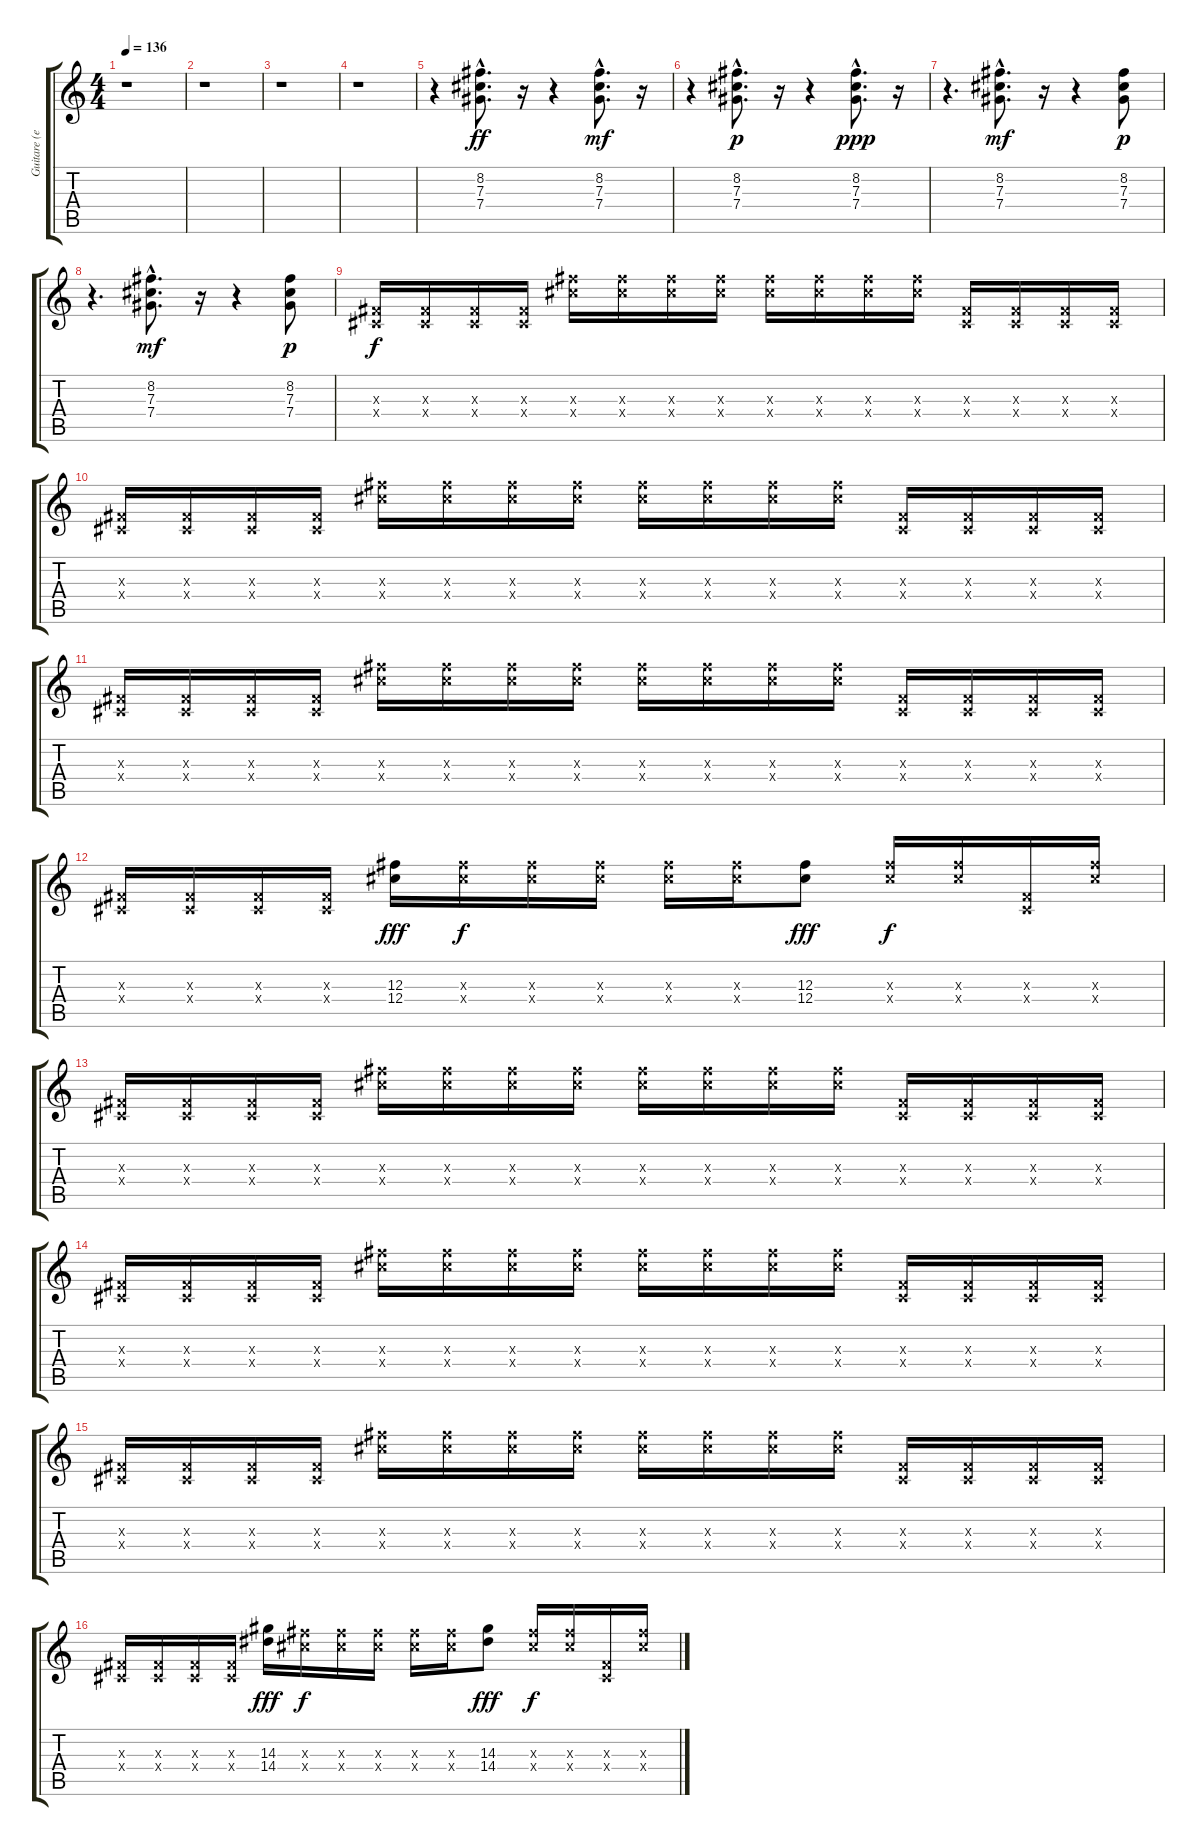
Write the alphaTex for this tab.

\track ("Guitare (echo)" "Guitare (e") {instrument overdrivenguitar}
\staff {score tabs}
\tuning (Eb4 Bb3 Gb3 Db3 Ab2 Eb2) {hide}
\ts (4 4)
\tempo 136
\clef g2
\ks c
r.1{dy ff} |
r.1 |
r.1 |
r.1 |
r.4 (8.2{hac} 7.3{hac} 7.4{hac}).8{d} r.16 r.4 (8.2{hac} 7.3{hac} 7.4{hac}).8{d dy mf} r.16 |
r.4 (8.2{hac} 7.3{hac} 7.4{hac}).8{d dy p} r.16 r.4 (8.2{hac} 7.3{hac} 7.4{hac}).8{d dy ppp} r.16 |
r.4{d} (8.2{hac} 7.3{hac} 7.4{hac}).8{d dy mf} r.16 r.4 (8.2 7.3 7.4).8{dy p} |
r.4{d} (8.2{hac} 7.3{hac} 7.4{hac}).8{d dy mf} r.16 r.4 (8.2 7.3 7.4).8{dy p} |
(0.3{x} 0.4{x}).16{dy f} (0.3{x} 0.4{x}).16 (0.3{x} 0.4{x}).16 (0.3{x} 0.4{x}).16 (12.3{x} 12.4{x}).16 (12.3{x} 12.4{x}).16 (12.3{x} 12.4{x}).16 (12.3{x} 12.4{x}).16 (12.3{x} 12.4{x}).16 (12.3{x} 12.4{x}).16 (12.3{x} 12.4{x}).16 (12.3{x} 12.4{x}).16 (0.3{x} 0.4{x}).16 (0.3{x} 0.4{x}).16 (0.3{x} 0.4{x}).16 (0.3{x} 0.4{x}).16 |
(0.3{x} 0.4{x}).16 (0.3{x} 0.4{x}).16 (0.3{x} 0.4{x}).16 (0.3{x} 0.4{x}).16 (12.3{x} 12.4{x}).16 (12.3{x} 12.4{x}).16 (12.3{x} 12.4{x}).16 (12.3{x} 12.4{x}).16 (12.3{x} 12.4{x}).16 (12.3{x} 12.4{x}).16 (12.3{x} 12.4{x}).16 (12.3{x} 12.4{x}).16 (0.3{x} 0.4{x}).16 (0.3{x} 0.4{x}).16 (0.3{x} 0.4{x}).16 (0.3{x} 0.4{x}).16 |
(0.3{x} 0.4{x}).16 (0.3{x} 0.4{x}).16 (0.3{x} 0.4{x}).16 (0.3{x} 0.4{x}).16 (12.3{x} 12.4{x}).16 (12.3{x} 12.4{x}).16 (12.3{x} 12.4{x}).16 (12.3{x} 12.4{x}).16 (12.3{x} 12.4{x}).16 (12.3{x} 12.4{x}).16 (12.3{x} 12.4{x}).16 (12.3{x} 12.4{x}).16 (0.3{x} 0.4{x}).16 (0.3{x} 0.4{x}).16 (0.3{x} 0.4{x}).16 (0.3{x} 0.4{x}).16 |
(0.3{x} 0.4{x}).16 (0.3{x} 0.4{x}).16 (0.3{x} 0.4{x}).16 (0.3{x} 0.4{x}).16 (12.3 12.4).16{dy fff} (12.3{x} 12.4{x}).16{dy f} (12.3{x} 12.4{x}).16 (12.3{x} 12.4{x}).16 (12.3{x} 12.4{x}).16 (12.3{x} 12.4{x}).16 (12.3 12.4).8{dy fff} (12.3{x} 12.4{x}).16{dy f} (12.3{x} 12.4{x}).16 (0.3{x} 0.4{x}).16 (12.3{x} 12.4{x}).16 |
(0.3{x} 0.4{x}).16 (0.3{x} 0.4{x}).16 (0.3{x} 0.4{x}).16 (0.3{x} 0.4{x}).16 (12.3{x} 12.4{x}).16 (12.3{x} 12.4{x}).16 (12.3{x} 12.4{x}).16 (12.3{x} 12.4{x}).16 (12.3{x} 12.4{x}).16 (12.3{x} 12.4{x}).16 (12.3{x} 12.4{x}).16 (12.3{x} 12.4{x}).16 (0.3{x} 0.4{x}).16 (0.3{x} 0.4{x}).16 (0.3{x} 0.4{x}).16 (0.3{x} 0.4{x}).16 |
(0.3{x} 0.4{x}).16 (0.3{x} 0.4{x}).16 (0.3{x} 0.4{x}).16 (0.3{x} 0.4{x}).16 (12.3{x} 12.4{x}).16 (12.3{x} 12.4{x}).16 (12.3{x} 12.4{x}).16 (12.3{x} 12.4{x}).16 (12.3{x} 12.4{x}).16 (12.3{x} 12.4{x}).16 (12.3{x} 12.4{x}).16 (12.3{x} 12.4{x}).16 (0.3{x} 0.4{x}).16 (0.3{x} 0.4{x}).16 (0.3{x} 0.4{x}).16 (0.3{x} 0.4{x}).16 |
(0.3{x} 0.4{x}).16 (0.3{x} 0.4{x}).16 (0.3{x} 0.4{x}).16 (0.3{x} 0.4{x}).16 (12.3{x} 12.4{x}).16 (12.3{x} 12.4{x}).16 (12.3{x} 12.4{x}).16 (12.3{x} 12.4{x}).16 (12.3{x} 12.4{x}).16 (12.3{x} 12.4{x}).16 (12.3{x} 12.4{x}).16 (12.3{x} 12.4{x}).16 (0.3{x} 0.4{x}).16 (0.3{x} 0.4{x}).16 (0.3{x} 0.4{x}).16 (0.3{x} 0.4{x}).16 |
(0.3{x} 0.4{x}).16 (0.3{x} 0.4{x}).16 (0.3{x} 0.4{x}).16 (0.3{x} 0.4{x}).16 (14.3 14.4).16{dy fff} (12.3{x} 12.4{x}).16{dy f} (12.3{x} 12.4{x}).16 (12.3{x} 12.4{x}).16 (12.3{x} 12.4{x}).16 (12.3{x} 12.4{x}).16 (14.3 14.4).8{dy fff} (12.3{x} 12.4{x}).16{dy f} (12.3{x} 12.4{x}).16 (0.3{x} 0.4{x}).16 (12.3{x} 12.4{x}).16
